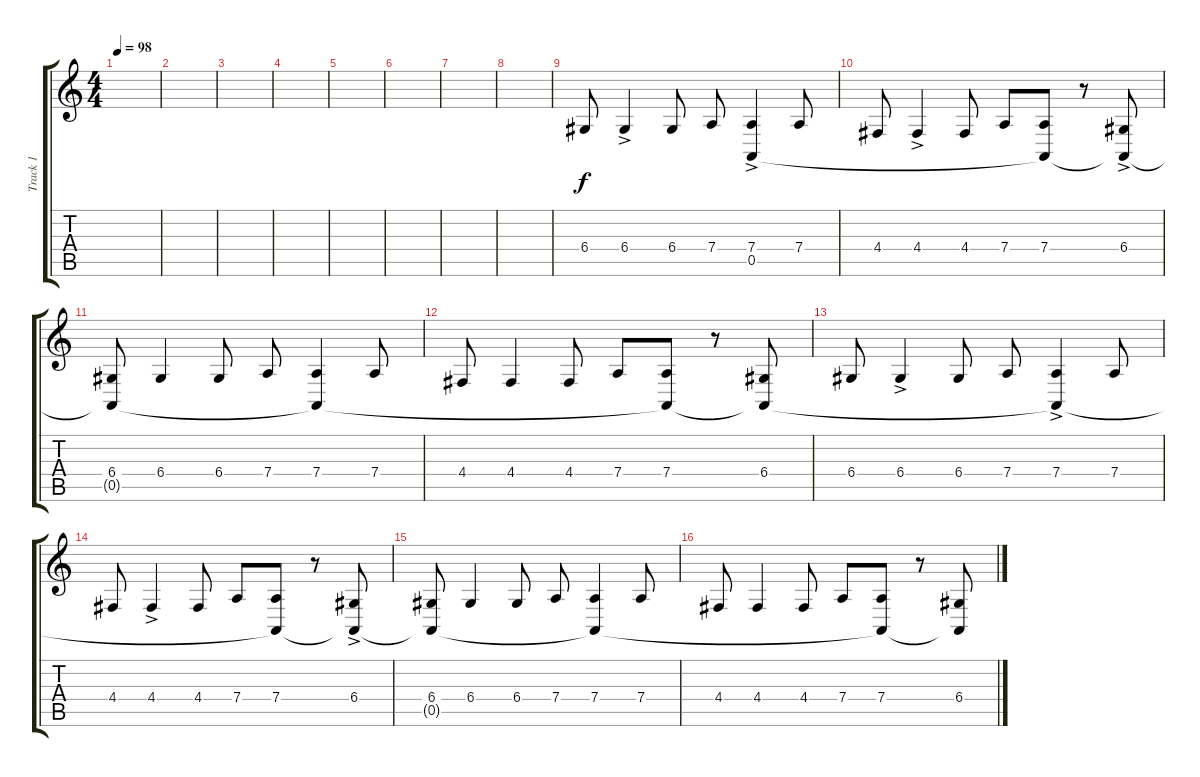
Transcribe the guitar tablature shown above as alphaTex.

\track ("Track 1" "Track 1") {instrument orchestralharp}
\staff {score tabs}
\tuning (E4 B3 G3 D3 A2 E2) {hide}
\ts (4 4)
\tempo 98
\clef g2
\ks c
|
|
|
|
|
|
|
|
6.4.8 6.4{ac}.4 6.4.8 7.4.8 (7.4{ac} 0.5).4 7.4.8 |
4.4.8 4.4{ac}.4 4.4.8 7.4.8 (7.4 0.5{t}).8 r.8 (6.4{ac} 0.5{t}).8 |
(6.4 0.5{t}).8 6.4.4 6.4.8 7.4.8 (7.4 0.5{t}).4 7.4.8 |
4.4.8 4.4.4 4.4.8 7.4.8 (7.4 0.5{t}).8 r.8 (6.4 0.5{t}).8 |
6.4.8 6.4{ac}.4 6.4.8 7.4.8 (7.4{ac} 0.5{t}).4 7.4.8 |
4.4.8 4.4{ac}.4 4.4.8 7.4.8 (7.4 0.5{t}).8 r.8 (6.4{ac} 0.5{t}).8 |
(6.4 0.5{t}).8 6.4.4 6.4.8 7.4.8 (7.4 0.5{t}).4 7.4.8 |
4.4.8 4.4.4 4.4.8 7.4.8 (7.4 0.5{t}).8 r.8 (6.4 0.5{t}).8
